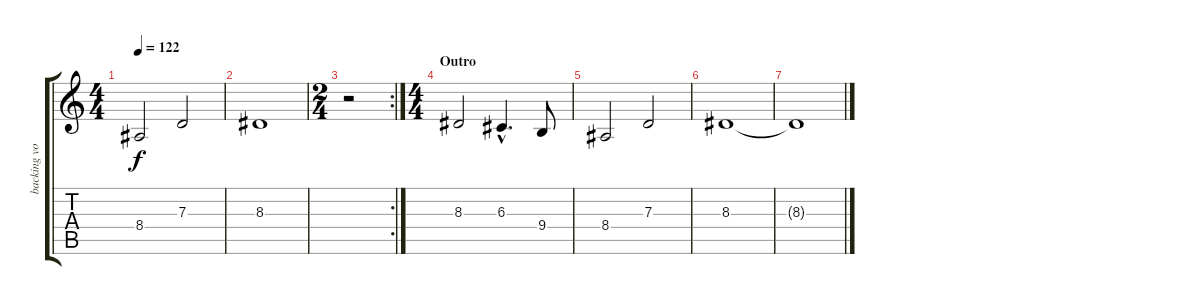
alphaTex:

\track ("backing vocals" "backing vo") {instrument choiraahs}
\staff {score tabs}
\tuning (E4 B3 G3 D3 A2 E2) {hide}
\ts (4 4)
\tempo 122
\clef g2
\ks c
8.4.2{dy f} 7.3.2 |
8.3.1 |
\rc 2
\ts (2 4)
r.2 |
\ts (4 4)
\section ("" "Outro")
8.3.2{volume 12} 6.3{hac}.4{d} 9.4.8 |
8.4.2 7.3.2 |
8.3.1 |
8.3{t}.1{volume 0}
